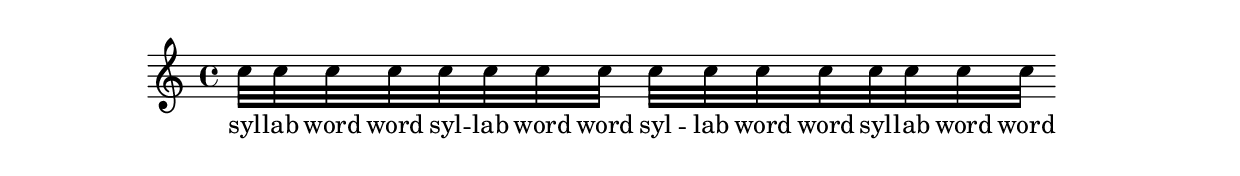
%% Do not edit this file; it is automatically
%% generated from LSR http://lsr.dsi.unimi.it
%% This file is in the public domain.
\version "2.13.31"

\header {
  lsrtags = "vocal-music"

%% Translation of GIT committish: 0b55335aeca1de539bf1125b717e0c21bb6fa31b
  texidoces = "

Si LilyPond no cree que haya sitio suficiente para un guión separador
de sílabas, lo omitirá.  Se puede sobreescribir este comportamiento
con la propiedad @code{minimum-distance} de @code{LyricHyphen}.

"
  doctitlees = "Forzar la visibilidad de los guiones separadores de sílabas"



  texidoc = "
If LilyPond does not think there is space for a hyphen, it will be
omitted.  The behaviour can be overridden with the
@code{minimum-distance} property of @code{LyricHyphen}.

"
  doctitle = "Forcing hyphens to be shown"
} % begin verbatim

\relative c'' {
  c32 c c c
  c32 c c c
  c32 c c c
  c32 c c c
}
\addlyrics {
  syl -- lab word word
  \override LyricHyphen #'minimum-distance = #1.0
  syl -- lab word word
  \override LyricHyphen #'minimum-distance = #2.0
  syl -- lab word word
  \revert LyricHyphen #'minimum-distance
  syl -- lab word word
}
